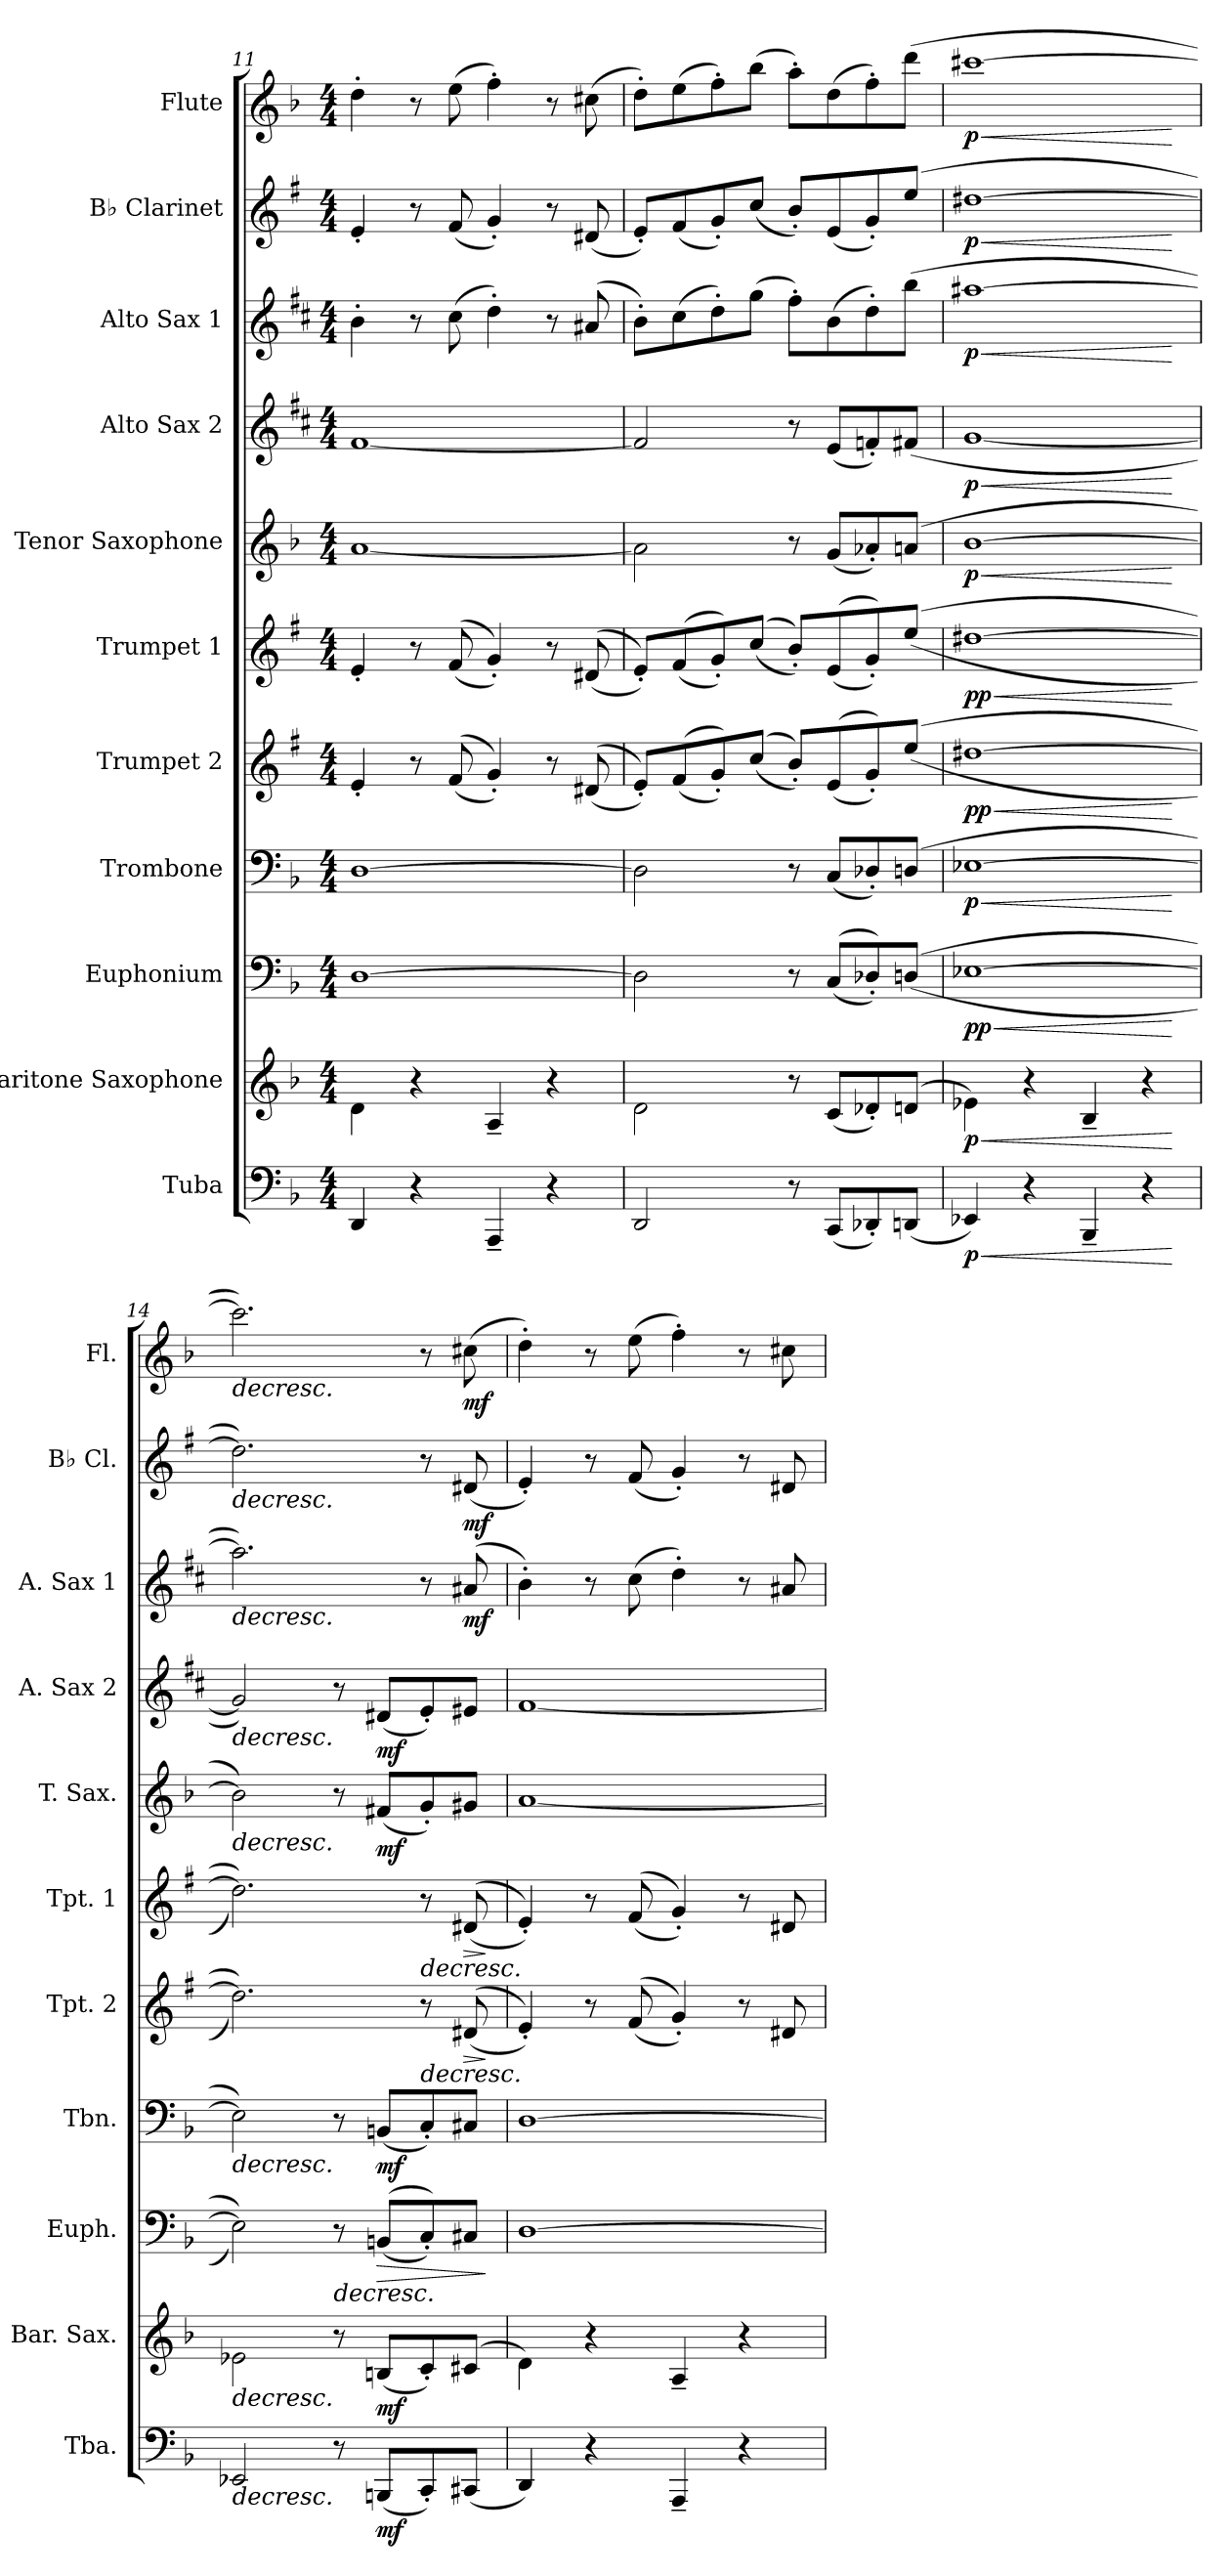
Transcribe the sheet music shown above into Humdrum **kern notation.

**kern	**dynam	**kern	**dynam	**kern	**dynam	**kern	**dynam	**kern	**dynam	**kern	**dynam	**kern	**dynam	**kern	**dynam	**kern	**dynam	**kern	**dynam	**kern	**dynam
*part11	*part11	*part10	*part10	*part9	*part9	*part8	*part8	*part7	*part7	*part6	*part6	*part5	*part5	*part4	*part4	*part3	*part3	*part2	*part2	*part1	*part1
*staff11	*staff11	*staff10	*staff10	*staff9	*staff9	*staff8	*staff8	*staff7	*staff7	*staff6	*staff6	*staff5	*staff5	*staff4	*staff4	*staff3	*staff3	*staff2	*staff2	*staff1	*staff1
*I"Tuba	*	*I"Baritone Saxophone	*	*I"Euphonium	*	*I"Trombone	*	*I"Trumpet 2	*	*I"Trumpet 1	*	*I"Tenor Saxophone	*	*I"Alto Sax 2	*	*I"Alto Sax 1	*	*I"B♭ Clarinet	*	*I"Flute	*
*I'Tba.	*	*I'Bar. Sax.	*	*I'Euph.	*	*I'Tbn.	*	*I'Tpt. 2	*	*I'Tpt. 1	*	*I'T. Sax.	*	*I'A. Sax 2	*	*I'A. Sax 1	*	*I'B♭ Cl.	*	*I'Fl.	*
!!LO:PB:g=z
*clefF4	*	*clefG2	*	*clefF4	*	*clefF4	*	*clefG2	*	*clefG2	*	*clefG2	*	*clefG2	*	*clefG2	*	*clefG2	*	*clefG2	*
*	*	*ITrd12c21	*	*	*	*	*	*ITrd1c2	*	*ITrd1c2	*	*ITrd8c14	*	*ITrd5c9	*	*ITrd5c9	*	*ITrd1c2	*	*	*
*k[b-]	*	*k[b-]	*	*k[b-]	*	*k[b-]	*	*k[b-]	*	*k[b-]	*	*k[b-]	*	*k[b-]	*	*k[b-]	*	*k[b-]	*	*k[b-]	*
*M4/4	*	*M4/4	*	*M4/4	*	*M4/4	*	*M4/4	*	*M4/4	*	*M4/4	*	*M4/4	*	*M4/4	*	*M4/4	*	*M4/4	*
=11	=11	=11	=11	=11	=11	=11	=11	=11	=11	=11	=11	=11	=11	=11	=11	=11	=11	=11	=11	=11	=11
4DD/	.	4D\	.	[1D	.	[1D	.	4d'/	.	4d'/	.	[1A	.	[1A	.	4d'\	.	4d'/	.	4dd'\	.
4r	.	4r	.	.	.	.	.	8r	.	8r	.	.	.	.	.	8r	.	8r	.	8r	.
.	.	.	.	.	.	.	.	((8e/	.	((8e/	.	.	.	.	.	(8e\	.	(8e/	.	(8ee\	.
4AAA~/	.	4AA~/	.	.	.	.	.	4f'/))	.	4f'/))	.	.	.	.	.	4f'\)	.	4f'/)	.	4ff'\)	.
4r	.	4r	.	.	.	.	.	8r	.	8r	.	.	.	.	.	8r	.	8r	.	8r	.
.	.	.	.	.	.	.	.	((8c#X/	.	((8c#X/	.	.	.	.	.	(8c#X/	.	(8c#X/	.	(8cc#X\	.
=12	=12	=12	=12	=12	=12	=12	=12	=12	=12	=12	=12	=12	=12	=12	=12	=12	=12	=12	=12	=12	=12
2DD/	.	2D\	.	2D\]	.	2D\]	.	8d'/L))	.	8d'/L))	.	2A\]	.	2A/]	.	8d'\L)	.	8d'/L)	.	8dd'\L)	.
.	.	.	.	.	.	.	.	((8e/	.	((8e/	.	.	.	.	.	(8e\	.	(8e/	.	(8ee\	.
.	.	.	.	.	.	.	.	8f'/))	.	8f'/))	.	.	.	.	.	8f'\)	.	8f'/)	.	8ff'\)	.
.	.	.	.	.	.	.	.	((8b-/J	.	((8b-/J	.	.	.	.	.	(8b-\J	.	(8b-/J	.	(8bb-\J	.
8r	.	8r	.	8r	.	8r	.	8a'/L))	.	8a'/L))	.	8r	.	8r	.	8a'\L)	.	8a'/L)	.	8aa'\L)	.
(8CC/L	.	(8C/L	.	((8C/L	.	(8C/L	.	((8d/	.	((8d/	.	(8G/L	.	(8G/L	.	(8d\	.	(8d/	.	(8dd\	.
8DD-X'/)	.	8D-X'/)	.	8D-X'/))	.	8D-X'/)	.	8f'/))	.	8f'/))	.	8A-X'/)	.	8A-X'/)	.	8f'\)	.	8f'/)	.	8ff'\)	.
(8DDn/J	.	(8Dn/J	.	((8Dn/J	.	(8Dn/J	.	((8dd/J	.	((8dd/J	.	(8An/J	.	(8An/J	.	(8dd\J	.	(8dd/J	.	(8ddd\J	.
=13	=13	=13	=13	=13	=13	=13	=13	=13	=13	=13	=13	=13	=13	=13	=13	=13	=13	=13	=13	=13	=13
!	!LO:HP:b	!	!LO:HP:b	!	!LO:HP:b	!	!	!	!	!	!	!	!	!	!	!	!	!	!	!	!
!	!	!	!	!	!LO:HP:n=1:b	!	!LO:HP:b	!	!LO:HP:b	!	!	!	!	!	!	!	!	!	!	!	!
!	!	!	!	!	!	!	!	!	!LO:HP:n=1:b	!	!LO:HP:b	!	!	!	!	!	!	!	!	!	!
!	!LO:DY:n=1:b	!	!LO:DY:n=1:b	!	!LO:DY:n=1:b	!	!	!	!	!	!LO:HP:n=1:b	!	!LO:HP:b	!	!LO:HP:b	!	!LO:HP:b	!	!LO:HP:b	!	!LO:HP:b
!	!	!	!	!	!LO:DY:n=2:b	!	!LO:DY:n=1:b	!	!LO:DY:n=1:b	!	!	!	!	!	!	!	!	!	!	!	!
!	!	!	!	!	!	!	!	!	!LO:DY:n=2:b	!	!LO:DY:n=1:b	!	!	!	!	!	!	!	!	!	!
!	!	!	!	!	!	!	!	!	!	!	!LO:DY:n=2:b	!	!LO:DY:n=1:b	!	!LO:DY:n=1:b	!	!LO:DY:n=1:b	!	!LO:DY:n=1:b	!	!LO:DY:n=1:b
4EE-X/)	< p	4E-X\)	< p	[1E-X	< < p p	[1E-X	< p	[1cc#X	< < p p	[1cc#X	< < p p	[1B-	< p	[1B-	< p	[1cc#X	< p	[1cc#X	< p	[1ccc#X	< p
4r	.	4r	.	.	.	.	.	.	.	.	.	.	.	.	.	.	.	.	.	.	.
4BBB-~/	.	4BB-~/	.	.	.	.	.	.	.	.	.	.	.	.	.	.	.	.	.	.	.
4r	.	4r	.	.	.	.	.	.	.	.	.	.	.	.	.	.	.	.	.	.	.
.	[	.	[	.	[	.	[	.	[	.	[	.	[	.	[	.	[	.	[	.	[
=14	=14	=14	=14	=14	=14	=14	=14	=14	=14	=14	=14	=14	=14	=14	=14	=14	=14	=14	=14	=14	=14
!	!LO:HP:b	!	!LO:HP:b	!	!	!	!LO:HP:b	!	!	!	!	!	!LO:HP:b	!	!LO:HP:b	!	!LO:HP:b	!	!LO:HP:b	!	!LO:HP:b
2EE-X/	>	2E-X\	>	2E-\]))	.	2E-\])	>	2.cc#\]))	.	2.cc#\]))	.	2B-\])	>	2B-/])	>	2.cc#\])	>	2.cc#\])	>	2.ccc#\])	>
!	!	!	!	!	!LO:HP:n=1:b	!	!	!	!	!	!	!	!	!	!	!	!	!	!	!	!
8r	.	8r	.	8r	[ >	8r	.	.	.	.	.	8r	.	8r	.	.	.	.	.	.	.
!	!LO:DY:b	!	!LO:DY:b	!	!LO:HP:b	!	!	!	!	!	!	!	!	!	!	!	!	!	!	!	!
!	!	!	!	!	!LO:DY:n=1:b	!	!	!	!	!	!	!	!	!	!	!	!	!	!	!	!
!	!	!	!	!	!LO:DY:n=2:b	!	!LO:DY:b	!	!	!	!	!	!LO:DY:b	!	!LO:DY:b	!	!	!	!	!	!
(8BBBn/L	mf	(8BBn/L	mf	((8BBn/L	> mf mf	(8BBn/L	mf	.	.	.	.	(8F#X/L	mf	(8F#X/L	mf	.	.	.	.	.	.
!	!	!	!	!	!	!	!	!	!LO:HP:n=1:b	!	!LO:HP:n=1:b	!	!	!	!	!	!	!	!	!	!
8CC'/)	.	8C'/)	.	8C'/))	.	8C'/)	.	8r	[ >	8r	[ >	8G'/)	.	8G'/)	.	8r	.	8r	.	8r	.
!	!	!	!	!	!	!	!	!	!LO:HP:b	!	!LO:HP:b	!	!	!	!	!	!	!	!	!	!
!	!	!	!	!	!	!	!	!	!LO:DY:n=1:b	!	!	!	!	!	!	!	!	!	!	!	!
!	!	!	!	!	!	!	!	!	!LO:DY:n=2:b	!	!LO:DY:n=1:b	!	!	!	!	!	!	!	!	!	!
!	!	!	!	!	!	!	!	!	!	!	!LO:DY:n=2:b	!	!	!	!	!	!LO:DY:b	!	!LO:DY:b	!	!LO:DY:b
(8CC#X/J	.	(8C#X/J	.	8C#X/J	.	8C#X/J	.	((8c#X/	> mf mf	((8c#X/	> mf mf	8G#X/J	.	8G#X/J	.	(8c#X/	mf	(8c#X/	mf	(8cc#X\	mf
.	]	.	]	.	] ]	.	]	.	] ]	.	] ]	.	]	.	]	.	]	.	]	.	]
=15	=15	=15	=15	=15	=15	=15	=15	=15	=15	=15	=15	=15	=15	=15	=15	=15	=15	=15	=15	=15	=15
4DD/)	.	4D\)	.	[1D	.	[1D	.	4d'/))	.	4d'/))	.	[1A	.	[1A	.	4d'\)	.	4d'/)	.	4dd'\)	.
4r	.	4r	.	.	.	.	.	8r	.	8r	.	.	.	.	.	8r	.	8r	.	8r	.
.	.	.	.	.	.	.	.	((8e/	.	((8e/	.	.	.	.	.	(8e\	.	(8e/	.	(8ee\	.
4AAA~/	.	4AA~/	.	.	.	.	.	4f'/))	.	4f'/))	.	.	.	.	.	4f'\)	.	4f'/)	.	4ff'\)	.
4r	.	4r	.	.	.	.	.	8r	.	8r	.	.	.	.	.	8r	.	8r	.	8r	.
.	.	.	.	.	.	.	.	8c#X/	.	8c#X/	.	.	.	.	.	8c#X/	.	8c#X/	.	8cc#X\	.
=	=	=	=	=	=	=	=	=	=	=	=	=	=	=	=	=	=	=	=	=	=
*-	*-	*-	*-	*-	*-	*-	*-	*-	*-	*-	*-	*-	*-	*-	*-	*-	*-	*-	*-	*-	*-
